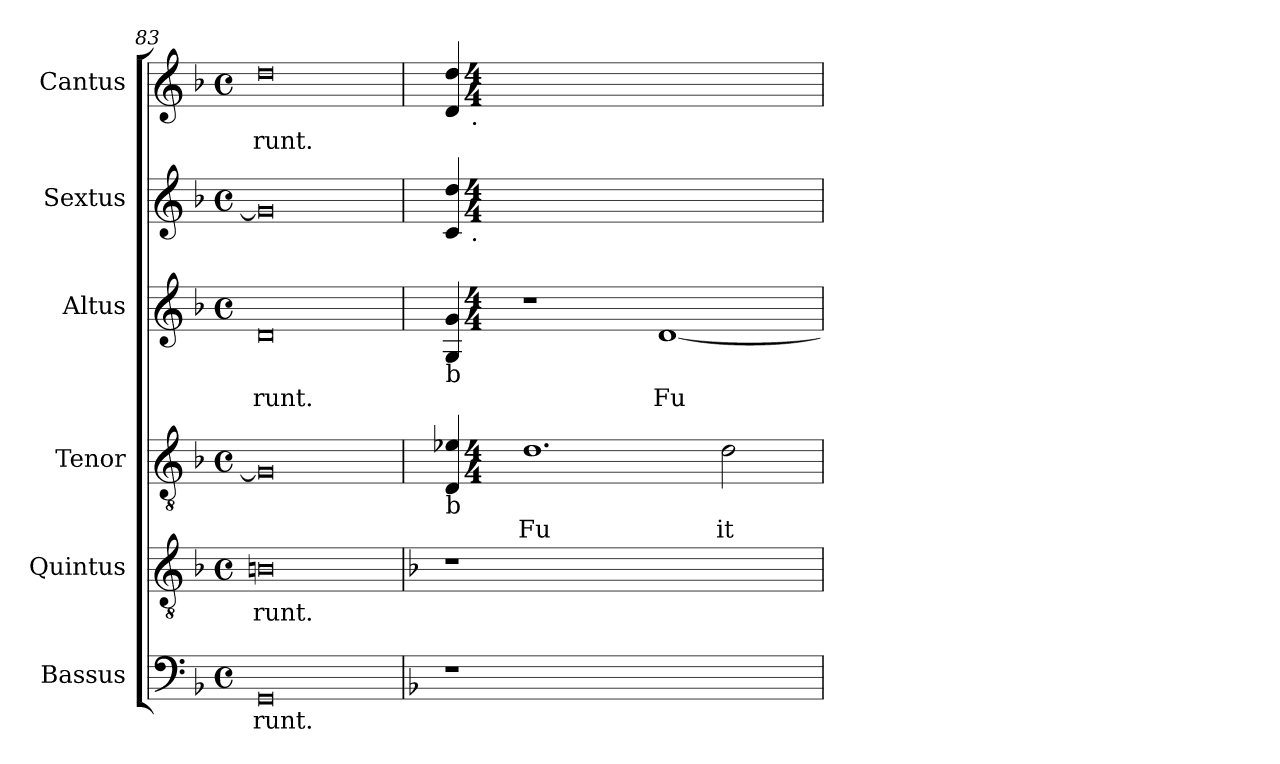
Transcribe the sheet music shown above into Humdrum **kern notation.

**kern	**text	**kern	**text	**kern	**text	**kern	**text	**kern	**kern	**text
*part6	*part6	*part5	*part5	*part4	*part4	*part3	*part3	*part2	*part1	*part1
*staff6	*staff6	*staff5	*staff5	*staff4	*staff4	*staff3	*staff3	*staff2	*staff1	*staff1
*I"Bassus	*	*I"Quintus	*	*I"Tenor	*	*I"Altus	*	*I"Sextus	*I"Cantus	*
*I'Bassus	*	*I'Quintus	*	*I'Tenor	*	*I'Altus	*	*I'Sextus	*I'Cantus	*
*clefF4	*	*clefGv2	*	*clefGv2	*	*clefG2	*	*clefG2	*clefG2	*
*k[b-]	*	*k[b-]	*	*k[b-]	*	*k[b-]	*	*k[b-]	*k[b-]	*
*F:	*	*F:	*	*F:	*	*F:	*	*F:	*F:	*
*M4/4	*	*M4/4	*	*M4/4	*	*M4/4	*	*M4/4	*M4/4	*
*met(c)	*	*met(c)	*	*met(c)	*	*met(c)	*	*met(c)	*met(c)	*
=83	=83	=83	=83	=83	=83	=83	=83	=83	=83	=83
!	!LO:LY:b:cj	!	!LO:LY:b:cj	!	!	!	!LO:LY:b:cj	!	!	!LO:LY:b:cj
0GG	runt.	0Bn	runt.	0G]	.	0d	runt.	0g]	0dd	-runt.
!!LO:LB:g=z
=84	=84!	=84	=84!	=84	=84!	=84	=84!	=84	=84!	=84!
*	*	*	*	*k[]	*	*k[]	*	*k[]	*k[]	*
*	*	*	*	*C:	*	*C:	*	*C:	*C:	*
!	!	!	!	!	!	!	!	!	!LO:TX:b:t=b	!
!	!	!	!	!	!	!	!	!	!LO:TX:a:B:t=SECUNDA PARS	!
!	!	!	!	!	!	!	!	!LO:TX:b:t=b	!	!
!	!	!	!	!	!	!LO:TX:b:t=b	!	!	!	!
!	!	!	!	!LO:TX:b:t=b	!	!	!	!	!	!
*	*	*	*	*	*	*	*	*^	*^	*
1r	.	1r	.	4D/ 4e-X/	.	4g/ 4G/	.	4dd/ 4c/	16..ryy	4dd/ 4d/	16..ryy	.
!	!	!	!	!	!	!	!	!	!	!	!LO:TX:b:t=.	!
!	!	!	!	!	!	!	!	!	!LO:TX:b:t=.	!	!	!
.	.	.	.	.	.	.	.	.	1ryy	.	1ryy	.
*	*	*	*	*M4/4	*	*M4/4	*	*M4/4	*	*M4/4	*	*
*	*	*	*	*met(c)	*	*met(c)	*	*met(c)	*	*met(c)	*	*
!	!	!	!	!	!LO:LY:b:cj	!	!	!	!	!	!	!
.	.	.	.	1.d	Fu	1r	.	0ryy	.	0ryy	.	.
1ryy	.	1ryy	.	.	.	.	.	.	.	.	.	.
.	.	.	.	.	.	.	.	.	1ryy	.	1ryy	.
!	!	!	!	!	!	!	!LO:LY:b:cj	!	!	!	!	!
.	.	.	.	.	.	[<1d	Fu	.	.	.	.	.
!	!	!	!	!	!LO:LY:b:cj	!	!	!	!	!	!	!
.	.	.	.	2d\	it	.	.	.	.	.	.	.
4ryy	.	4ryy	.	.	.	.	.	.	.	.	.	.
.	.	.	.	.	.	.	.	.	8ryy	.	8ryy	.
.	.	.	.	.	.	.	.	.	64ryy	.	64ryy	.
*	*	*	*	*	*	*	*	*v	*v	*	*	*
*	*	*	*	*	*	*	*	*	*v	*v	*
=	=	=	=	=	=	=	=	=	=	=
*-	*-	*-	*-	*-	*-	*-	*-	*-	*-	*-
